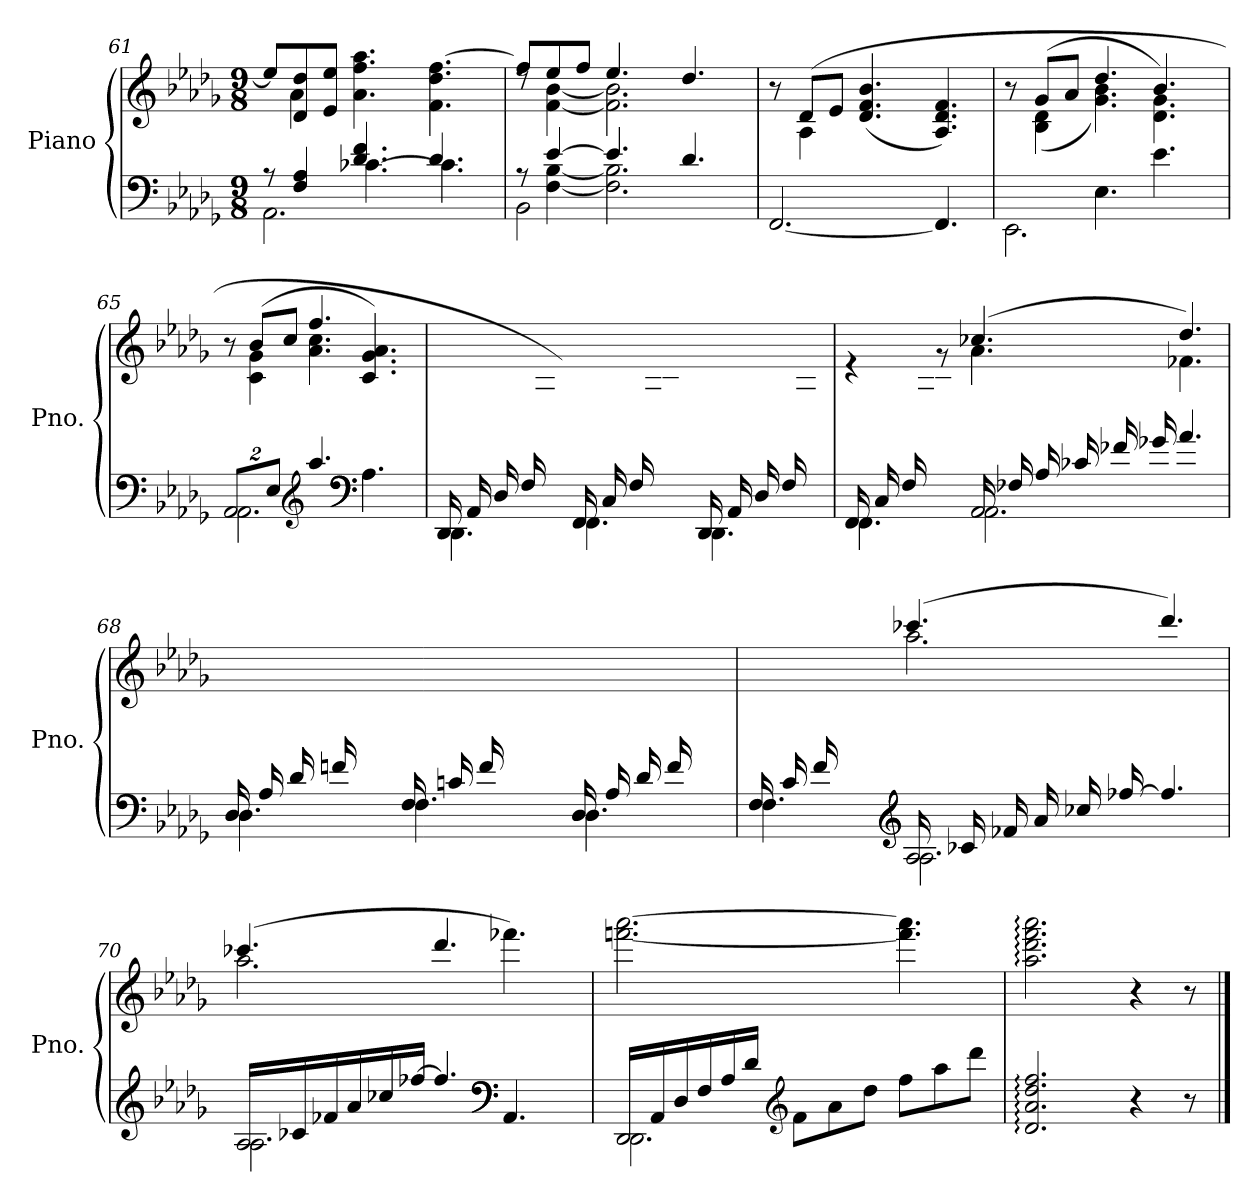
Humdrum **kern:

**kern	**kern	**dynam
*part1	*part1	*part1
*staff2	*staff1	*staff1/2
*I"Piano	*	*
*I'Pno.	*	*
*clefF4	*clefG2	*
*k[b-e-a-d-g-]	*k[b-e-a-d-g-]	*
*M9/8	*M9/8	*
=61	=61	=61
*^	*^	*
*	*^	*	*	*
8r	2.AA-\	4.ryy	8ee-/L]	8ryy	.
4F/ 4A-/	.	.	8d-/ 8dd-/	4a-\	.
.	.	.	8e-/ 8ee-/J	.	.
4.d-/ 4.f/	.	[4.c-X\	4.a-\ 4.ff\ 4.aa-\	4ryy	.
.	.	.	.	2ryy	.
4.d-/	4ryy	4.c-\]	4.f\ 4.dd-\ [4.ff\	.	.
.	8ryy	.	.	.	.
!!LO:LB:g=z	!!
=62	=62	=62	=62	=62	=62
8rA	8ryy	2BB-\	8ff/L]	8rdd	.
[4e-/	[4F\ [4B-\	.	8ee-/	[4f\ [4b-\	.
.	.	.	8ff/J	.	.
4.e-/]	2.F\] 2.B-\]	.	4.ee-/	2.f\] 2.b-\]	.
.	.	2ryy	.	.	.
4.d-/	.	.	4.dd-/	.	.
.	.	8ryy	.	.	.
*v	*v	*v	*	*	*
=63	=63	=63	=63
[2.FF/	8r	8ryy	.
.	(>8d-/L	4A-\	.
.	8e-/J	.	.
.	(4.d-/ 4.f/ 4.b-/	4ryy	.
.	.	2ryy	.
4.FF/]	4.A-/ 4.d-/ 4.f/)	.	.
=64	=64	=64	=64
*^	*	*	*
4.ryy	2.EE-\	8r	8ryy	.
.	.	(>8g-/L	(<4B-\ 4d-\	.
.	.	8a-/J	.	.
4.E-\	.	4.dd-/	4.g-\ 4.b-\)	.
4.e-\	4ryy	4.b-/)	4.d-\ 4.g-\	.
.	8ryy	.	.	.
=65	=65	=65	=65	=65
*Xbrackettup	*	*	*	*
!LO:N:head=open	!	!	!	!
16%3AA-/L	2.AA-\	8r	8ryy	.
.	.	(>8b-/L	4c\ 4g-\	.
16%3E-/J	.	.	.	.
.	.	8cc/J	.	.
*clefG2	*	*	*	*
4.aa-/	.	4.ff/	4.a-\ 4.cc\	.
*clefF4	*	*	*	*
4.A-\	4ryy	4.c/ 4.g-/ 4.a-/)	4ryy	.
.	8ryy	.	8ryy	.
!!LO:LB:g=z
=66	=66	=66	=66	=66
*	*	*	*^	*
(>16DD-/LL	4.DD-\	1ryy	4ryy	16ryy	.
!	!	!	!	!	!LO:DY:a
!	!	!	!	!	!LO:DY:n=1:a
16AA-/	.	.	.	1ryy	pp other-dynamics
16D-/	.	.	.	.	.
16F/	.	.	.	.	.
8ryy	.	.	16A-\	.	.
.	.	.	16d-\JJ)	.	.
(>16FF/LL	4.FF\	.	8.ryy	.	.
16C/	.	.	.	.	.
16F/	.	.	.	.	.
8.ryy	.	.	16A-\	.	.
.	.	.	16c\	.	.
.	.	.	16f\JJ)	.	.
(>16DD-/LL	4.DD-\	.	4ryy	.	.
16AA-/	.	.	.	.	.
16D-/	.	.	.	.	.
16F/	.	.	.	.	.
8ryy	.	8ryy	16A-\	.	.
.	.	.	16d-\JJ)	16ryy	.
=67	=67	=67	=67	=67	=67
(>16FF/LL	4.FF\	4re	4.ryy	8.ryy	.
16C/	.	.	.	.	.
16F/	.	.	.	.	.
8.ryy	.	.	.	16A-\	.
.	.	8rg	.	16c\	.
.	.	.	.	16f\JJ)	.
!LO:N:head=open	!	!	!	!	!
16AA-/LL	2.AA-\	(>4.cc-X/	4.a-\	2.ryy	.
16F-X/	.	.	.	.	.
16A-/	.	.	.	.	.
16c-X/	.	.	.	.	.
16f-X/	.	.	.	.	.
16g-X/JJ	.	.	.	.	.
4.a-/	.	4.dd-/)	4.f-X\	.	.
*	*	*	*v	*v	*
!!LO:LB:g=z
=68	=68	=68	=68	=68
(>16D-/LL	4.D-\	1ryy	4ryy	.
16A-/	.	.	.	.
16d-/	.	.	.	.
16fn/	.	.	.	.
8ryy	.	.	16a-\	.
.	.	.	16dd-\JJ)	.
(>16F/LL	4.F\	.	8.ryy	.
16cn/	.	.	.	.
16f/	.	.	.	.
8.ryy	.	.	16a-\	.
.	.	.	16cc\	.
.	.	.	16ff\JJ)	.
(>16D-/LL	4.D-\	.	4ryy	.
16A-/	.	.	.	.
16d-/	.	.	.	.
16f/	.	.	.	.
8ryy	.	8ryy	16a-\	.
.	.	.	16dd-\JJ)	.
=69	=69	=69	=69	=69
*	*	*	*^	*
(>16F/LL	4.F\	4reyy	4.ryy	8.ryy	.
16c/	.	.	.	.	.
16f/	.	.	.	.	.
8.ryy	.	.	.	16a-\	.
.	.	8rgyy	.	16cc\	.
.	.	.	.	16ff\JJ)	.
*clefG2	*	*	*	*	*
!LO:N:head=open	!	!	!	!	!
16A-/LL	2.A-\	(>4.ccc-X/	2.aa-\	2.ryy	.
16c-X/	.	.	.	.	.
16f-X/	.	.	.	.	.
16a-/	.	.	.	.	.
16cc-X/	.	.	.	.	.
[16ff-X/JJ	.	.	.	.	.
4.ff-/]	.	4.ddd-/)	.	.	.
*	*	*v	*v	*v	*
!!LO:LB:g=z
=70	=70	=70	=70
!LO:N:head=open	!	!	!
*	*	*^	*
16A-/LL	2.A-\	(>4.ccc-X/	2.aa-\	.
16c-X/	.	.	.	.
16f-X/	.	.	.	.
16a-/	.	.	.	.
16cc-X/	.	.	.	.
[16ff-X/JJ	.	.	.	.
4.ff-/]	.	4.ddd-/	.	.
*clefF4	*	*	*	*
4.AA-/	4ryy	4.fff-X\)	4ryy	.
.	8ryy	.	8ryy	.
=71	=71	=71	=71	=71
!LO:N:head=open	!	!	!	!
*	*	*v	*v	*
16DD-/LL	2.DD-\	[2.fffn\ [2.aaa-\	.
16AA-/	.	.	.
16D-/	.	.	.
16F/	.	.	.
16A-/	.	.	.
16d-/JJ	.	.	.
*clefG2	*	*	*
8f\L	.	.	.
8a-\	.	.	.
8dd-\J	.	.	.
8ff\L	4ryy	4.fff\] 4.aaa-\]	.
8aa-\	.	.	.
8ddd-\J	8ryy	.	.
*v	*v	*	*
=72	=72	=72
2.d-/: 2.a-/: 2.dd-/: 2.ff/:	2.aa-\: 2.ddd-\: 2.fff\: 2.aaa-\:	.
4r	4r	.
8r	8r	.
==	==	==
*-	*-	*-
